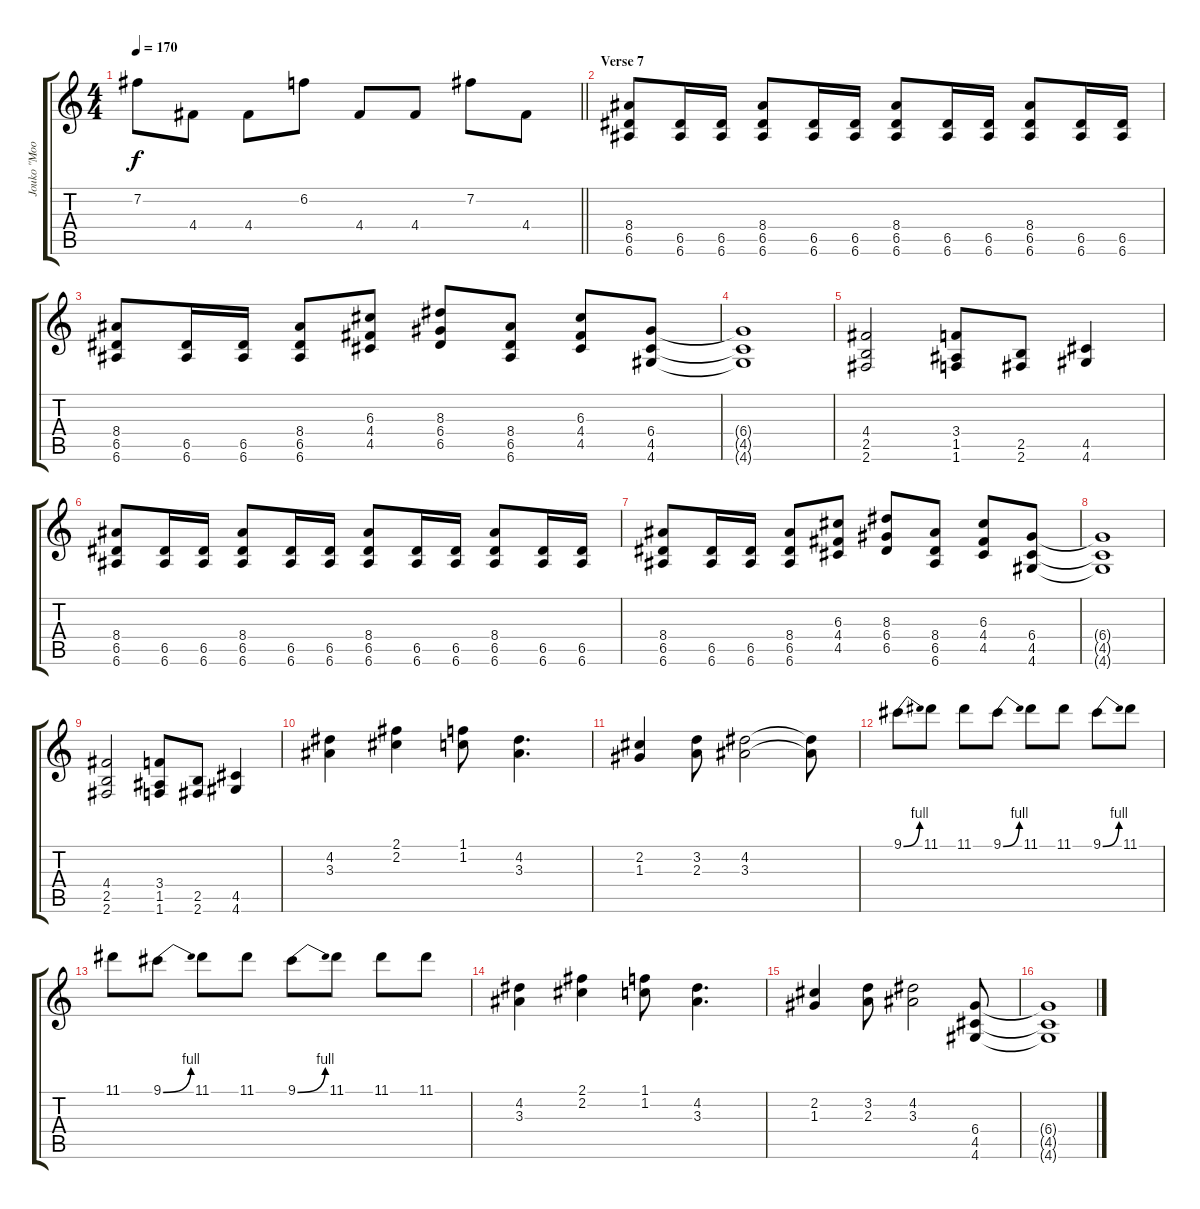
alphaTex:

\track ("Jouko \"Mookeri\" Salonkari" "Jouko \"Moo") {instrument distortionguitar}
\staff {score tabs}
\tuning (E4 B3 G3 D3 A2 E2) {hide}
\ts (4 4)
\tempo 170
\clef g2
\barLineRight lightlight
\ks c
7.2.8{dy f} 4.4.8 4.4.8 6.2.8 4.4.8 4.4.8 7.2.8 4.4.8 |
\section ("" "Verse 7")
(8.4 6.5 6.6).8 (6.5 6.6).16 (6.5 6.6).16 (8.4 6.5 6.6).8 (6.5 6.6).16 (6.5 6.6).16 (8.4 6.5 6.6).8 (6.5 6.6).16 (6.5 6.6).16 (8.4 6.5 6.6).8 (6.5 6.6).16 (6.5 6.6).16 |
(8.4 6.5 6.6).8 (6.5 6.6).16 (6.5 6.6).16 (8.4 6.5 6.6).8 (6.3 4.4 4.5).8 (8.3 6.4 6.5).8 (8.4 6.5 6.6).8 (6.3 4.4 4.5).8 (6.4 4.5 4.6).8 |
(6.4{t} 4.5{t} 4.6{t}).1 |
(4.4 2.5 2.6).2 (3.4 1.5 1.6).8 (2.5 2.6).8 (4.5 4.6).4 |
(8.4 6.5 6.6).8 (6.5 6.6).16 (6.5 6.6).16 (8.4 6.5 6.6).8 (6.5 6.6).16 (6.5 6.6).16 (8.4 6.5 6.6).8 (6.5 6.6).16 (6.5 6.6).16 (8.4 6.5 6.6).8 (6.5 6.6).16 (6.5 6.6).16 |
(8.4 6.5 6.6).8 (6.5 6.6).16 (6.5 6.6).16 (8.4 6.5 6.6).8 (6.3 4.4 4.5).8 (8.3 6.4 6.5).8 (8.4 6.5 6.6).8 (6.3 4.4 4.5).8 (6.4 4.5 4.6).8 |
(6.4{t} 4.5{t} 4.6{t}).1 |
(4.4 2.5 2.6).2 (3.4 1.5 1.6).8 (2.5 2.6).8 (4.5 4.6).4 |
(4.2 3.3).4 (2.1 2.2).4 (1.1 1.2).8 (4.2 3.3).4{d} |
(2.2 1.3).4 (3.2 2.3).8 (4.2 3.3).2 (4.2{t} 3.3{t}).8 |
9.1{be (bend 0 0 60 4)}.8 11.1.8 11.1.8 9.1{be (bend 0 0 60 4)}.8 11.1.8 11.1.8 9.1{be (bend 0 0 60 4)}.8 11.1.8 |
11.1.8 9.1{be (bend 0 0 60 4)}.8 11.1.8 11.1.8 9.1{be (bend 0 0 60 4)}.8 11.1.8 11.1.8 11.1.8 |
(4.2 3.3).4 (2.1 2.2).4 (1.1 1.2).8 (4.2 3.3).4{d} |
(2.2 1.3).4 (3.2 2.3).8 (4.2 3.3).2 (6.4 4.5 4.6).8 |
(6.4{t} 4.5{t} 4.6{t}).1
